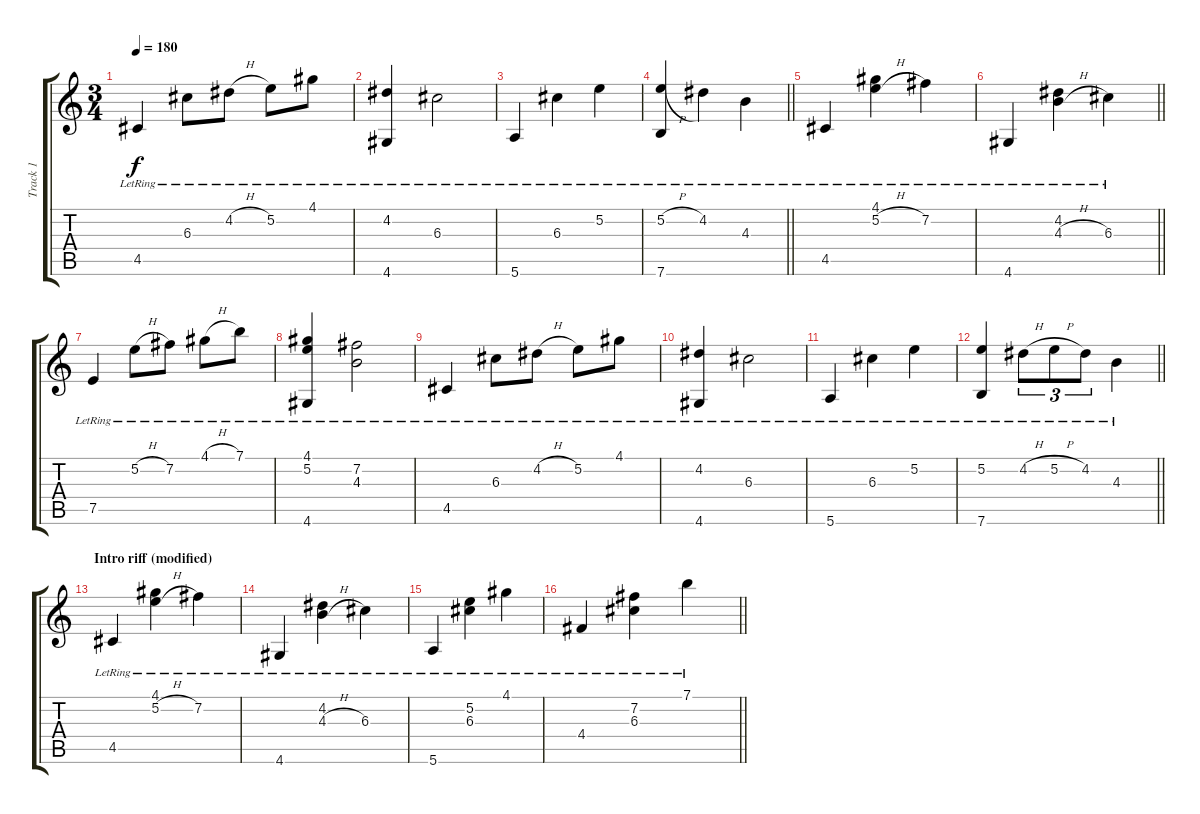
\track ("Track 1" "Track 1") {instrument acousticguitarsteel}
\staff {score tabs}
\tuning (E4 B3 G3 D3 A2 E2) {hide}
\ts (3 4)
\tempo 180
\clef g2
\ks c
4.5{lr}.4{dy f} 6.3{lr}.8 4.2{h lr}.8 5.2{lr}.8 4.1{lr}.8 |
(4.2{lr} 4.6{lr}).4 6.3{lr}.2 |
5.6{lr}.4 6.3{lr}.4 5.2{lr}.4 |
\barLineRight lightlight
(5.2{h lr} 7.6{lr}).4 4.2{lr}.4 4.3{lr}.4 |
4.5{lr}.4 (4.1{lr} 5.2{h lr}).4 7.2{lr}.4 |
\barLineRight lightlight
4.6{lr}.4 (4.2{lr} 4.3{h lr}).4 6.3{lr}.4 |
7.5{lr}.4 5.2{h lr}.8 7.2{lr}.8 4.1{h lr}.8 7.1{lr}.8 |
(4.1{lr} 5.2{lr} 4.6{lr}).4 (7.2{lr} 4.3{lr}).2 |
4.5{lr}.4 6.3{lr}.8 4.2{h lr}.8 5.2{lr}.8 4.1{lr}.8 |
(4.2{lr} 4.6{lr}).4 6.3{lr}.2 |
5.6{lr}.4 6.3{lr}.4 5.2{lr}.4 |
\barLineRight lightlight
(5.2{lr} 7.6{lr}).4 4.2{h lr}.8{tu (3 2)} 5.2{h lr}.8{tu (3 2)} 4.2{lr}.8{tu (3 2)} 4.3{lr}.4 |
\section ("" "Intro riff (modified)")
4.5{lr}.4 (4.1{lr} 5.2{h lr}).4 7.2{lr}.4 |
4.6{lr}.4 (4.2{lr} 4.3{h lr}).4 6.3{lr}.4 |
5.6{lr}.4 (5.2{lr} 6.3{lr}).4 4.1{lr}.4 |
\barLineRight lightlight
4.4{lr}.4 (7.2{lr} 6.3{lr}).4 7.1{lr}.4
